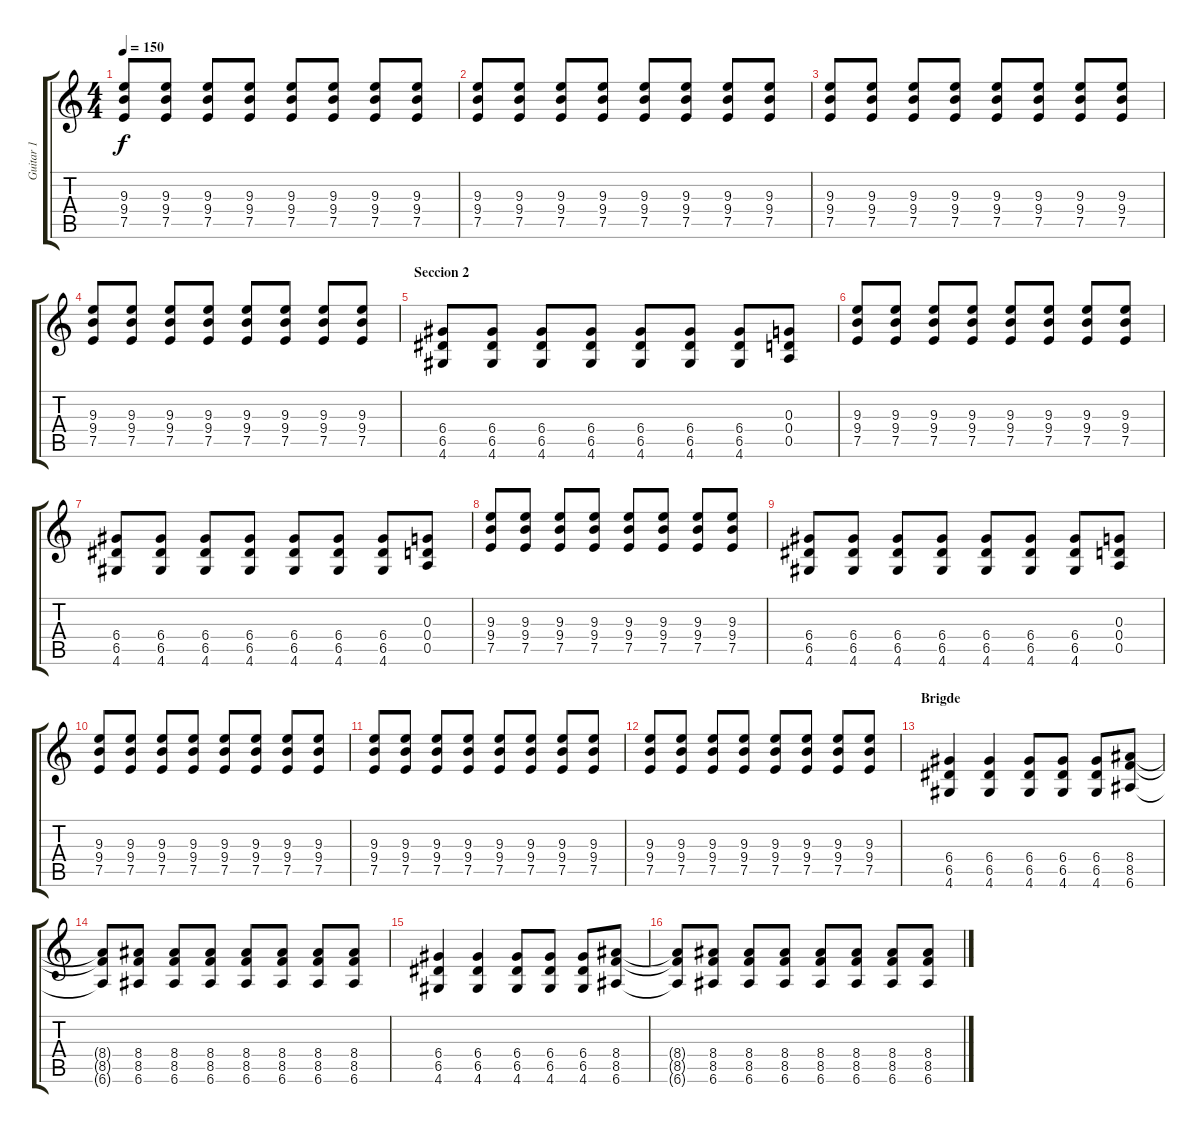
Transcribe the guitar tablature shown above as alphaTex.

\track ("Guitar 1" "Guitar 1") {instrument distortionguitar}
\staff {score tabs}
\tuning (E4 B3 G3 D3 A2 E2) {hide}
\ts (4 4)
\tempo 150
\clef g2
\ks c
(9.3 9.4 7.5).8{dy f volume 9 instrument overdrivenguitar} (9.3 9.4 7.5).8 (9.3 9.4 7.5).8 (9.3 9.4 7.5).8 (9.3 9.4 7.5).8 (9.3 9.4 7.5).8 (9.3 9.4 7.5).8 (9.3 9.4 7.5).8 |
(9.3 9.4 7.5).8 (9.3 9.4 7.5).8 (9.3 9.4 7.5).8 (9.3 9.4 7.5).8 (9.3 9.4 7.5).8 (9.3 9.4 7.5).8 (9.3 9.4 7.5).8 (9.3 9.4 7.5).8 |
(9.3 9.4 7.5).8 (9.3 9.4 7.5).8 (9.3 9.4 7.5).8 (9.3 9.4 7.5).8 (9.3 9.4 7.5).8 (9.3 9.4 7.5).8 (9.3 9.4 7.5).8 (9.3 9.4 7.5).8 |
(9.3 9.4 7.5).8 (9.3 9.4 7.5).8 (9.3 9.4 7.5).8 (9.3 9.4 7.5).8 (9.3 9.4 7.5).8 (9.3 9.4 7.5).8 (9.3 9.4 7.5).8 (9.3 9.4 7.5).8 |
\section ("" "Seccion 2")
(6.4 6.5 4.6).8{volume 11 instrument overdrivenguitar} (6.4 6.5 4.6).8 (6.4 6.5 4.6).8 (6.4 6.5 4.6).8 (6.4 6.5 4.6).8 (6.4 6.5 4.6).8 (6.4 6.5 4.6).8 (0.3 0.4 0.5).8 |
(9.3 9.4 7.5).8 (9.3 9.4 7.5).8 (9.3 9.4 7.5).8 (9.3 9.4 7.5).8 (9.3 9.4 7.5).8 (9.3 9.4 7.5).8 (9.3 9.4 7.5).8 (9.3 9.4 7.5).8 |
(6.4 6.5 4.6).8 (6.4 6.5 4.6).8 (6.4 6.5 4.6).8 (6.4 6.5 4.6).8 (6.4 6.5 4.6).8 (6.4 6.5 4.6).8 (6.4 6.5 4.6).8 (0.3 0.4 0.5).8 |
(9.3 9.4 7.5).8 (9.3 9.4 7.5).8 (9.3 9.4 7.5).8 (9.3 9.4 7.5).8 (9.3 9.4 7.5).8 (9.3 9.4 7.5).8 (9.3 9.4 7.5).8 (9.3 9.4 7.5).8 |
(6.4 6.5 4.6).8 (6.4 6.5 4.6).8 (6.4 6.5 4.6).8 (6.4 6.5 4.6).8 (6.4 6.5 4.6).8 (6.4 6.5 4.6).8 (6.4 6.5 4.6).8 (0.3 0.4 0.5).8 |
(9.3 9.4 7.5).8 (9.3 9.4 7.5).8 (9.3 9.4 7.5).8 (9.3 9.4 7.5).8 (9.3 9.4 7.5).8 (9.3 9.4 7.5).8 (9.3 9.4 7.5).8 (9.3 9.4 7.5).8 |
(9.3 9.4 7.5).8{volume 9} (9.3 9.4 7.5).8 (9.3 9.4 7.5).8 (9.3 9.4 7.5).8 (9.3 9.4 7.5).8 (9.3 9.4 7.5).8 (9.3 9.4 7.5).8 (9.3 9.4 7.5).8 |
(9.3 9.4 7.5).8 (9.3 9.4 7.5).8 (9.3 9.4 7.5).8 (9.3 9.4 7.5).8 (9.3 9.4 7.5).8 (9.3 9.4 7.5).8 (9.3 9.4 7.5).8 (9.3 9.4 7.5).8 |
\section ("" "Brigde")
(6.4 6.5 4.6).4{volume 11 instrument overdrivenguitar} (6.4 6.5 4.6).4 (6.4 6.5 4.6).8 (6.4 6.5 4.6).8 (6.4 6.5 4.6).8 (8.4 8.5 6.6).8 |
(8.4{t} 8.5{t} 6.6{t}).8 (8.4 8.5 6.6).8 (8.4 8.5 6.6).8 (8.4 8.5 6.6).8 (8.4 8.5 6.6).8 (8.4 8.5 6.6).8 (8.4 8.5 6.6).8 (8.4 8.5 6.6).8 |
(6.4 6.5 4.6).4 (6.4 6.5 4.6).4 (6.4 6.5 4.6).8 (6.4 6.5 4.6).8 (6.4 6.5 4.6).8 (8.4 8.5 6.6).8 |
(8.4{t} 8.5{t} 6.6{t}).8 (8.4 8.5 6.6).8 (8.4 8.5 6.6).8 (8.4 8.5 6.6).8 (8.4 8.5 6.6).8 (8.4 8.5 6.6).8 (8.4 8.5 6.6).8 (8.4 8.5 6.6).8
